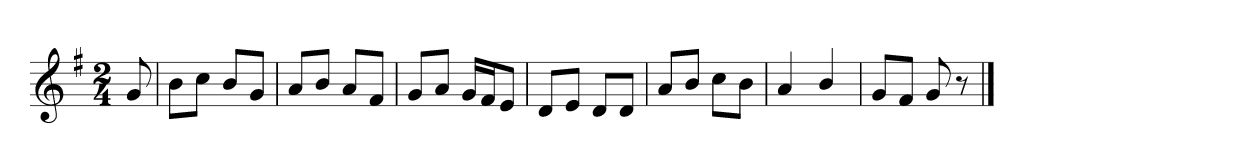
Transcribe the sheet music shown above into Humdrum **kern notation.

**kern
*part1
*staff1
*clefG2
*k[f#]
*G:
*M2/4
=
8g/
=1
8b\L
8cc\J
8b/L
8g/J
=2
8a/L
8b/J
8a/L
8f#/J
=3
8g/L
8a/J
16g/LL
16f#/J
8e/J
=4
8d/L
8e/J
8d/L
8d/J
=5
8a/L
8b/J
8cc\L
8b\J
=6
4a/
4b/
=7
8g/L
8f#/J
8g/
8r
==
*-
